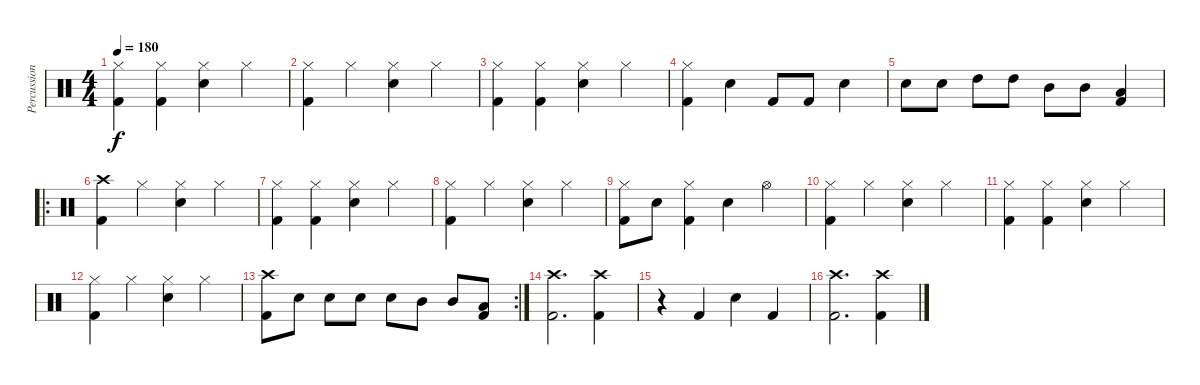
\track ("Percussion" "Percussion") {instrument percussion}
\staff {score}
\articulation defaults
\ts (4 4)
\tempo 180
\clef neutral
\ks c
("Hi-Hat (closed)" "Kick (hit) 2").4{dy f} ("Hi-Hat (closed)" "Kick (hit) 2").4 ("Hi-Hat (closed)" "Snare (hit) 2").4 "Hi-Hat (closed)".4 |
("Hi-Hat (closed)" "Kick (hit) 2").4 "Hi-Hat (closed)".4 ("Hi-Hat (closed)" "Snare (hit) 2").4 "Hi-Hat (closed)".4 |
("Hi-Hat (closed)" "Kick (hit) 2").4 ("Hi-Hat (closed)" "Kick (hit) 2").4 ("Hi-Hat (closed)" "Snare (hit) 2").4 "Hi-Hat (closed)".4 |
("Hi-Hat (closed)" "Kick (hit) 2").4 "Snare (hit) 2".4 "Kick (hit) 2".8 "Kick (hit) 2".8 "Snare (hit) 2".4 |
"Snare (hit) 2".8 "Snare (hit) 2".8 "High Tom (hit)".8 "High Tom (hit)".8 "Mid Tom (hit)".8 "Mid Tom (hit)".8 ("Kick (hit) 2" "Low Tom (hit)").4 |
\ro
("Crash high (hit)" "Kick (hit) 2").4 "Hi-Hat (closed)".4 ("Hi-Hat (closed)" "Snare (hit) 2").4 "Hi-Hat (closed)".4 |
("Hi-Hat (closed)" "Kick (hit) 2").4 ("Hi-Hat (closed)" "Kick (hit) 2").4 ("Hi-Hat (closed)" "Snare (hit) 2").4 "Hi-Hat (closed)".4 |
("Hi-Hat (closed)" "Kick (hit) 2").4 "Hi-Hat (closed)".4 ("Hi-Hat (closed)" "Snare (hit) 2").4 "Hi-Hat (closed)".4 |
("Hi-Hat (closed)" "Kick (hit) 2").8 "Snare (hit) 2".8 ("Hi-Hat (closed)" "Kick (hit) 2").4 "Snare (hit) 2".4 "Hi-Hat (open)".4 |
("Hi-Hat (closed)" "Kick (hit) 2").4 "Hi-Hat (closed)".4 ("Hi-Hat (closed)" "Snare (hit) 2").4 "Hi-Hat (closed)".4 |
("Hi-Hat (closed)" "Kick (hit) 2").4 ("Hi-Hat (closed)" "Kick (hit) 2").4 ("Hi-Hat (closed)" "Snare (hit) 2").4 "Hi-Hat (closed)".4 |
("Hi-Hat (closed)" "Kick (hit) 2").4 "Hi-Hat (closed)".4 ("Hi-Hat (closed)" "Snare (hit) 2").4 "Hi-Hat (closed)".4 |
\rc 2
("Crash high (hit)" "Kick (hit) 2").8 "Snare (hit) 2".8 "Snare (hit) 2".8 "Snare (hit) 2".8 "Snare (hit) 2".8 "Mid Tom (hit)".8 "Mid Tom (hit)".8 ("Kick (hit) 2" "Low Tom (hit)").8 |
("Crash high (hit)" "Kick (hit) 2").2{d} ("Crash high (hit)" "Kick (hit) 2").4 |
r.4 "Kick (hit) 2".4 "Snare (hit) 2".4 "Kick (hit) 2".4 |
("Crash high (hit)" "Kick (hit) 2").2{d} ("Crash high (hit)" "Kick (hit) 2").4
